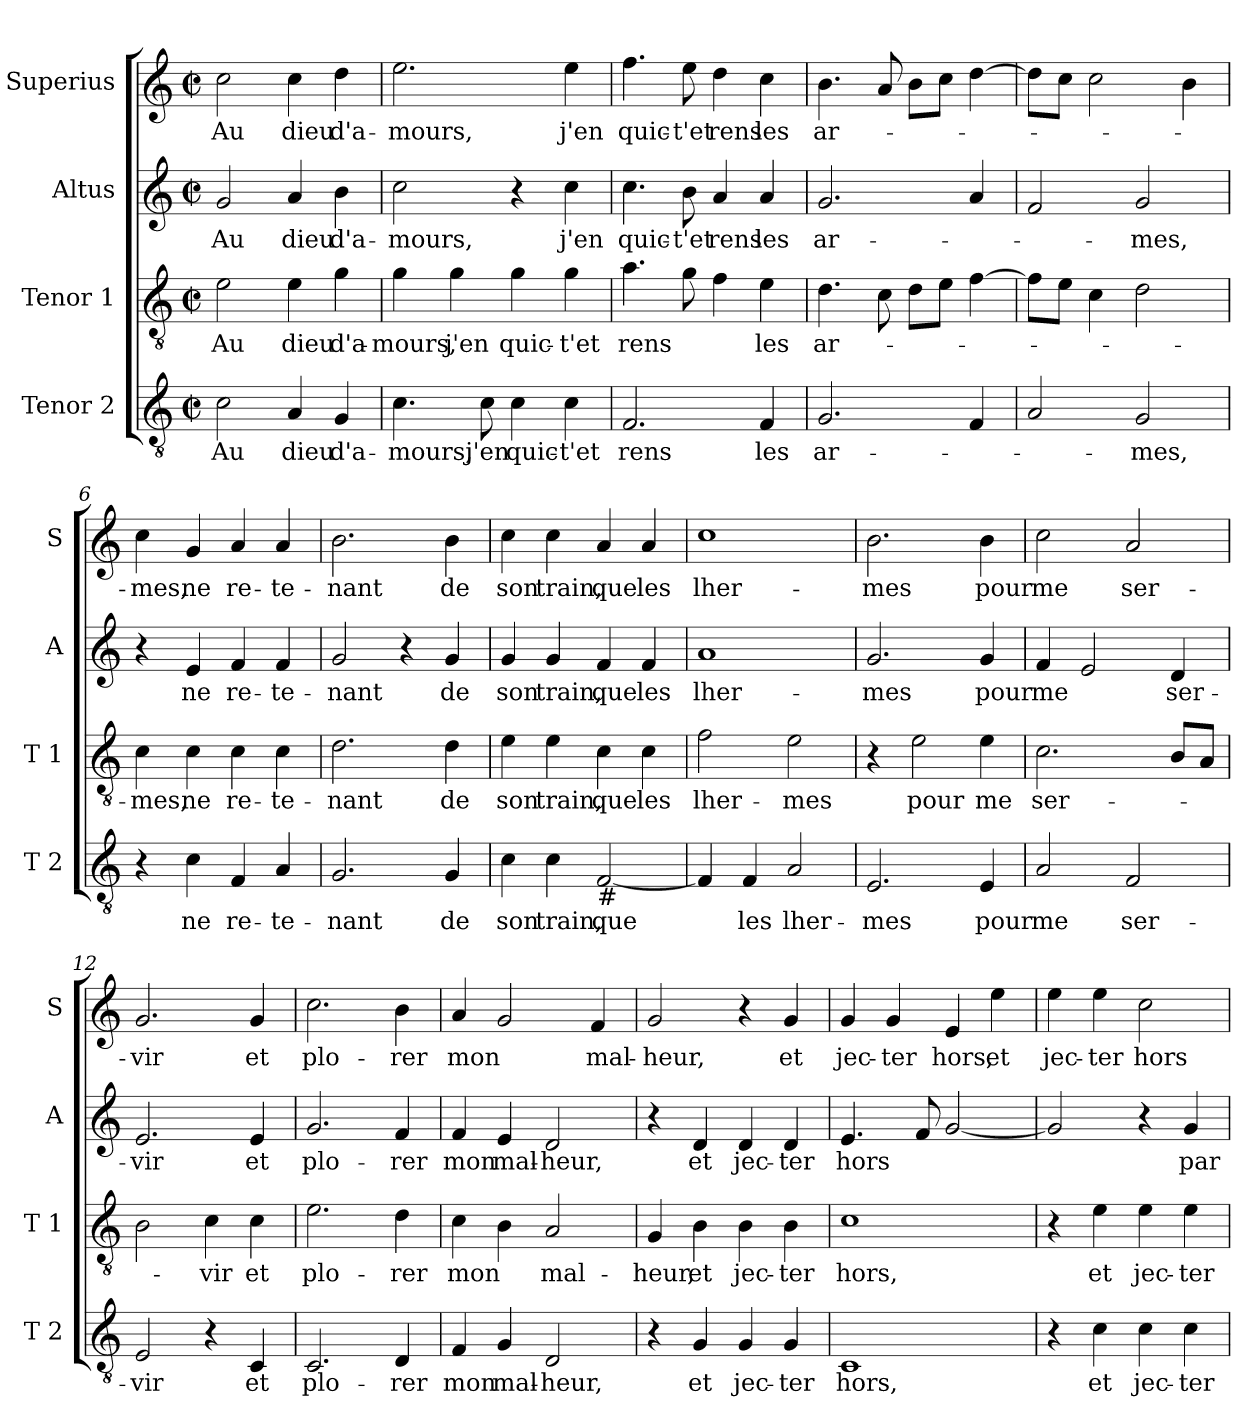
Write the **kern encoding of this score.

**kern	**text	**kern	**text	**kern	**text	**kern	**text
*part4	*part4	*part3	*part3	*part2	*part2	*part1	*part1
*staff4	*staff4	*staff3	*staff3	*staff2	*staff2	*staff1	*staff1
*I"Tenor 2	*	*I"Tenor 1	*	*I"Altus	*	*I"Superius	*
*I'T 2	*	*I'T 1	*	*I'A	*	*I'S	*
*clefGv2	*	*clefGv2	*	*clefG2	*	*clefG2	*
*k[]	*	*k[]	*	*k[]	*	*k[]	*
*C:	*	*C:	*	*C:	*	*C:	*
*M2/2	*	*M2/2	*	*M2/2	*	*M2/2	*
*met(c|)	*	*met(c|)	*	*met(c|)	*	*met(c|)	*
=1	=1	=1	=1	=1	=1	=1	=1
2c\	Au	2e\	Au	2g/	Au	2cc\	Au
4A/	dieu	4e\	dieu	4a/	dieu	4cc\	dieu
4G/	d'a-	4g\	d'a-	4b\	d'a-	4dd\	d'a-
=2	=2	=2	=2	=2	=2	=2	=2
4.c\	-mours,	4g\	-mours,	2cc\	-mours,	2.ee\	-mours,
.	.	4g\	j'en	.	.	.	.
8c\	j'en	.	.	.	.	.	.
4c\	quic-	4g\	quic-	4r	.	.	.
4c\	-t'et	4g\	-t'et	4cc\	j'en	4ee\	j'en
=3	=3	=3	=3	=3	=3	=3	=3
2.F/	rens	4.a\	rens	4.cc\	quic-	4.ff\	quic-
.	.	8g\	.	8b\	-t'et	8ee\	-t'et
.	.	4f\	.	4a/	rens	4dd\	rens
4F/	les	4e\	les	4a/	les	4cc\	les
=4	=4	=4	=4	=4	=4	=4	=4
2.G/	ar-	4.d\	ar-	2.g/	ar-	4.b\	ar-
.	.	8c\	.	.	.	8a/	.
.	.	8d\L	.	.	.	8b\L	.
.	.	8e\J	.	.	.	8cc\J	.
4F/	.	[4f\	.	4a/	.	[4dd\	.
=5	=5	=5	=5	=5	=5	=5	=5
2A/	.	8f\L]	.	2f/	.	8dd\L]	.
.	.	8e\J	.	.	.	8cc\J	.
.	.	4c\	.	.	.	2cc\	.
2G/	-mes,	2d\	.	2g/	-mes,	.	.
.	.	.	.	.	.	4b\	.
!!LO:LB:g=z
=6	=6	=6	=6	=6	=6	=6	=6
4r	.	4c\	-mes,	4r	.	4cc\	-mes,
4c\	ne	4c\	ne	4e/	ne	4g/	ne
4F/	re-	4c\	re-	4f/	re-	4a/	re-
4A/	-te-	4c\	-te-	4f/	-te-	4a/	-te-
=7	=7	=7	=7	=7	=7	=7	=7
2.G/	-nant	2.d\	-nant	2g/	-nant	2.b\	-nant
.	.	.	.	4r	.	.	.
4G/	de	4d\	de	4g/	de	4b\	de
=8	=8	=8	=8	=8	=8	=8	=8
4c\	son	4e\	son	4g/	son	4cc\	son
4c\	train,	4e\	train,	4g/	train,	4cc\	train,
!LO:TX:b:t=#	!	!	!	!	!	!	!
[2F/	que	4c\	que	4f/	que	4a/	que
.	.	4c\	les	4f/	les	4a/	les
=9	=9	=9	=9	=9	=9	=9	=9
4F/]	.	2f\	lher-	1a	lher-	1cc	lher-
4F/	les	.	.	.	.	.	.
2A/	lher-	2e\	-mes	.	.	.	.
=10	=10	=10	=10	=10	=10	=10	=10
2.E/	-mes	4r	.	2.g/	-mes	2.b\	-mes
.	.	2e\	pour	.	.	.	.
4E/	pour	4e\	me	4g/	pour	4b\	pour
=11	=11	=11	=11	=11	=11	=11	=11
2A/	me	2.c\	ser-	4f/	me	2cc\	me
.	.	.	.	2e/	.	.	.
2F/	ser-	.	.	.	.	2a/	ser-
.	.	8B/L	.	4d/	ser-	.	.
.	.	8A/J	.	.	.	.	.
!!LO:LB:g=z
=12	=12	=12	=12	=12	=12	=12	=12
2E/	-vir	2B\	.	2.e/	-vir	2.g/	-vir
4r	.	4c\	-vir	.	.	.	.
4C/	et	4c\	et	4e/	et	4g/	et
=13	=13	=13	=13	=13	=13	=13	=13
2.C/	plo-	2.e\	plo-	2.g/	plo-	2.cc\	plo-
4D/	-rer	4d\	-rer	4f/	-rer	4b\	-rer
=14	=14	=14	=14	=14	=14	=14	=14
4F/	mon	4c\	mon	4f/	mon	4a/	mon
4G/	mal-	4B\	.	4e/	mal-	2g/	.
2D/	-heur,	2A/	mal-	2d/	-heur,	.	.
.	.	.	.	.	.	4f/	mal-
=15	=15	=15	=15	=15	=15	=15	=15
4r	.	4G/	-heur,	4r	.	2g/	-heur,
4G/	et	4B\	et	4d/	et	.	.
4G/	jec-	4B\	jec-	4d/	jec-	4r	.
4G/	-ter	4B\	-ter	4d/	-ter	4g/	et
=16	=16	=16	=16	=16	=16	=16	=16
1C	hors,	1c	hors,	4.e/	hors	4g/	jec-
.	.	.	.	.	.	4g/	-ter
.	.	.	.	8f/	.	.	.
.	.	.	.	[2g/	.	4e/	hors,
.	.	.	.	.	.	4ee\	et
=17	=17	=17	=17	=17	=17	=17	=17
4r	.	4r	.	2g/]	.	4ee\	jec-
4c\	et	4e\	et	.	.	4ee\	-ter
4c\	jec-	4e\	jec-	4r	.	2cc\	hors
4c\	-ter	4e\	-ter	4g/	par	.	.
=	=	=	=	=	=	=	=
*-	*-	*-	*-	*-	*-	*-	*-
